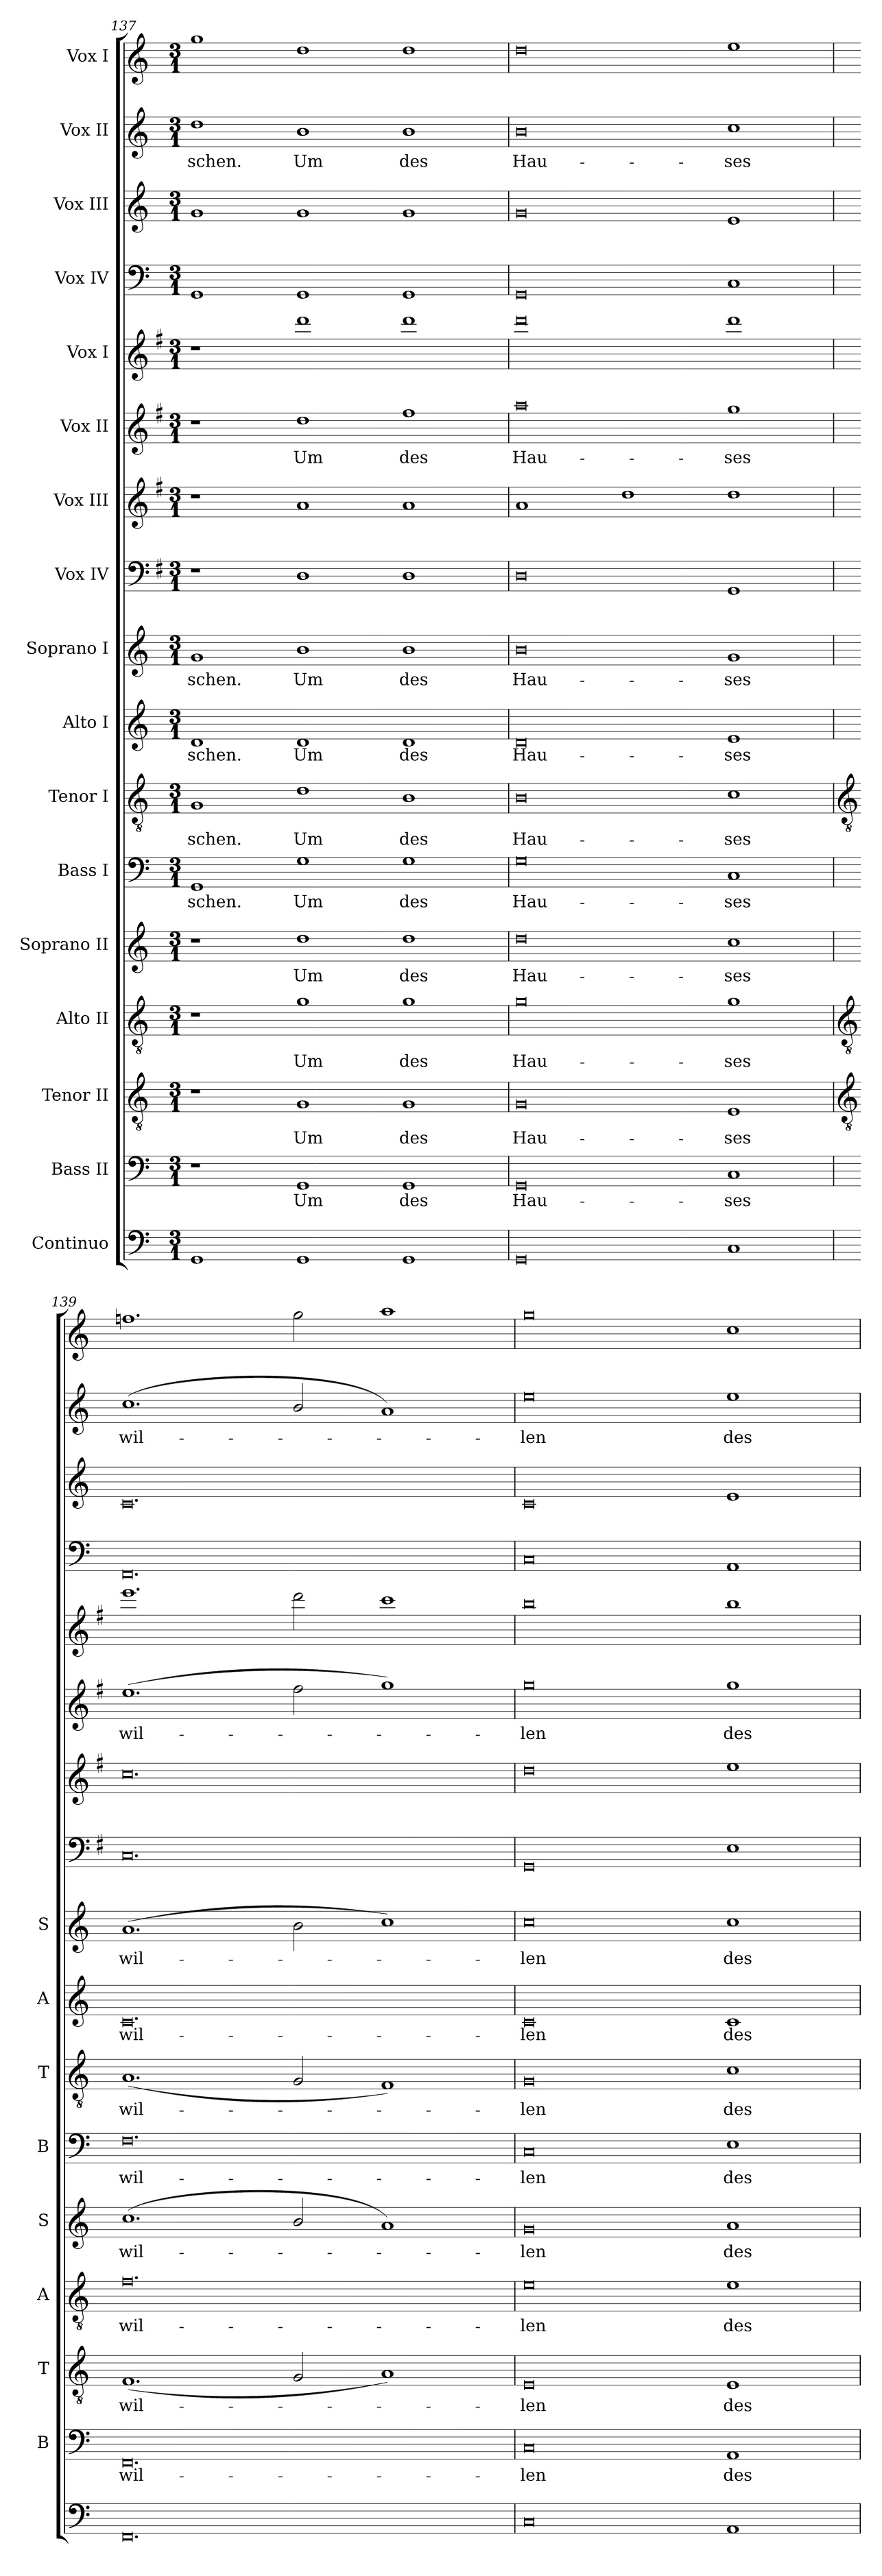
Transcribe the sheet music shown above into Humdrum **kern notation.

**kern	**kern	**text	**kern	**text	**kern	**text	**kern	**text	**kern	**text	**kern	**text	**kern	**text	**kern	**text	**kern	**kern	**kern	**text	**kern	**kern	**kern	**kern	**text	**kern
*part17	*part16	*part16	*part15	*part15	*part14	*part14	*part13	*part13	*part12	*part12	*part11	*part11	*part10	*part10	*part9	*part9	*part8	*part7	*part6	*part6	*part5	*part4	*part3	*part2	*part2	*part1
*staff17	*staff16	*staff16	*staff15	*staff15	*staff14	*staff14	*staff13	*staff13	*staff12	*staff12	*staff11	*staff11	*staff10	*staff10	*staff9	*staff9	*staff8	*staff7	*staff6	*staff6	*staff5	*staff4	*staff3	*staff2	*staff2	*staff1
*I"Continuo	*I"Bass II	*	*I"Tenor II	*	*I"Alto II	*	*I"Soprano II	*	*I"Bass I	*	*I"Tenor I	*	*I"Alto I	*	*I"Soprano I	*	*I"Vox IV	*I"Vox III	*I"Vox II	*	*I"Vox I	*I"Vox IV	*I"Vox III	*I"Vox II	*	*I"Vox I
*	*I'B	*	*I'T	*	*I'A	*	*I'S	*	*I'B	*	*I'T	*	*I'A	*	*I'S	*	*	*	*	*	*	*	*	*	*	*
*clefF4	*clefF4	*	*clefGv2	*	*clefGv2	*	*clefG2	*	*clefF4	*	*clefGv2	*	*clefG2	*	*clefG2	*	*clefF4	*clefG2	*clefG2	*	*clefG2	*clefF4	*clefG2	*clefG2	*	*clefG2
*	*	*	*	*	*	*	*	*	*	*	*	*	*	*	*	*	*ITrd4c7	*ITrd4c7	*ITrd4c7	*	*ITrd4c7	*	*	*	*	*
*k[]	*k[]	*	*k[]	*	*k[]	*	*k[]	*	*k[]	*	*k[]	*	*k[]	*	*k[]	*	*k[]	*k[]	*k[]	*	*k[]	*k[]	*k[]	*k[]	*	*k[]
*C:	*C:	*	*C:	*	*C:	*	*C:	*	*C:	*	*C:	*	*C:	*	*C:	*	*C:	*C:	*C:	*	*C:	*C:	*C:	*C:	*	*C:
*M3/1	*M3/1	*	*M3/1	*	*M3/1	*	*M3/1	*	*M3/1	*	*M3/1	*	*M3/1	*	*M3/1	*	*M3/1	*M3/1	*M3/1	*	*M3/1	*M3/1	*M3/1	*M3/1	*	*M3/1
=137	=137	=137	=137	=137	=137	=137	=137	=137	=137	=137	=137	=137	=137	=137	=137	=137	=137	=137	=137	=137	=137	=137	=137	=137	=137	=137
!	!	!	!	!	!	!	!	!	!	!LO:LY:b	!	!LO:LY:b	!	!LO:LY:b	!	!LO:LY:b	!	!	!	!	!	!	!	!	!LO:LY:b	!
1GG	1r	.	1r	.	1r	.	1r	.	1GG	-schen.	1G	-schen.	1d	-schen.	1g	-schen.	1r	1r	1r	.	1r	1GG	1g	1dd	-schen.	1gg
!	!	!LO:LY:b	!	!LO:LY:b	!	!LO:LY:b	!	!LO:LY:b	!	!LO:LY:b	!	!LO:LY:b	!	!LO:LY:b	!	!LO:LY:b	!	!	!	!LO:LY:b	!	!	!	!	!LO:LY:b	!
1GG	1GG	Um	1G	Um	1g	Um	1dd	Um	1G	Um	1d	Um	1d	Um	1b	Um	1GG	1d	1g	Um	1gg	1GG	1g	1b	Um	1dd
!	!	!LO:LY:b	!	!LO:LY:b	!	!LO:LY:b	!	!LO:LY:b	!	!LO:LY:b	!	!LO:LY:b	!	!LO:LY:b	!	!LO:LY:b	!	!	!	!LO:LY:b	!	!	!	!	!LO:LY:b	!
1GG	1GG	des	1G	des	1g	des	1dd	des	1G	des	1B	des	1d	des	1b	des	1GG	1d	1b	des	1gg	1GG	1g	1b	des	1dd
=138	=138	=138	=138	=138	=138	=138	=138	=138	=138	=138	=138	=138	=138	=138	=138	=138	=138	=138	=138	=138	=138	=138	=138	=138	=138	=138
!	!	!LO:LY:b	!	!LO:LY:b	!	!LO:LY:b	!	!LO:LY:b	!	!LO:LY:b	!	!LO:LY:b	!	!LO:LY:b	!	!LO:LY:b	!	!	!	!LO:LY:b	!	!	!	!	!LO:LY:b	!
0GG	0GG	Hau-	0G	Hau-	0g	Hau-	0dd	Hau-	0G	Hau-	0B	Hau-	0d	Hau-	0b	Hau-	0GG	1d	0dd	Hau-	0gg	0GG	0g	0b	Hau-	0dd
.	.	.	.	.	.	.	.	.	.	.	.	.	.	.	.	.	.	1g	.	.	.	.	.	.	.	.
!	!	!LO:LY:b	!	!LO:LY:b	!	!LO:LY:b	!	!LO:LY:b	!	!LO:LY:b	!	!LO:LY:b	!	!LO:LY:b	!	!LO:LY:b	!	!	!	!LO:LY:b	!	!	!	!	!LO:LY:b	!
1C	1C	-ses	1E	-ses	1g	-ses	1cc	-ses	1C	-ses	1c	-ses	1e	-ses	1g	-ses	1CC	1g	1cc	-ses	1gg	1C	1e	1cc	-ses	1ee
!!LO:LB:g=z
=139	=139	=139	=139	=139	=139	=139	=139	=139	=139	=139	=139	=139	=139	=139	=139	=139	=139	=139	=139	=139	=139	=139	=139	=139	=139	=139
*	*	*	*clefGv2	*	*clefGv2	*	*	*	*	*	*clefGv2	*	*	*	*	*	*	*	*	*	*	*	*	*	*	*
!	!	!LO:LY:b	!	!LO:LY:b	!	!LO:LY:b	!	!LO:LY:b	!	!LO:LY:b	!	!LO:LY:b	!	!LO:LY:b	!	!LO:LY:b	!	!	!	!LO:LY:b	!	!	!	!	!LO:LY:b	!
0.FF	0.FF	wil-	(<1.F	wil-	0.f	wil-	(<1.cc	wil-	0.F	wil-	(<1.A	wil-	0.c	wil-	(>1.a	wil-	0.FF	0.f	(>1.a	wil-	1.aa	0.FF	0.c	(<1.cc	wil-	1.ffn
.	.	.	2G	.	.	.	2b/	.	.	.	2G	.	.	.	2b	.	.	.	2b	.	2gg	.	.	2b/	.	2gg
.	.	.	1A)	.	.	.	1a)	.	.	.	1F)	.	.	.	1cc)	.	.	.	1cc)	.	1ff	.	.	1a)	.	1aa
=140	=140	=140	=140	=140	=140	=140	=140	=140	=140	=140	=140	=140	=140	=140	=140	=140	=140	=140	=140	=140	=140	=140	=140	=140	=140	=140
!	!	!LO:LY:b	!	!LO:LY:b	!	!LO:LY:b	!	!LO:LY:b	!	!LO:LY:b	!	!LO:LY:b	!	!LO:LY:b	!	!LO:LY:b	!	!	!	!LO:LY:b	!	!	!	!	!LO:LY:b	!
0C	0C	-len	0E	len	0e	-len	0g	len	0C	-len	0G	len	0c	-len	0cc	len	0CC	0g	0cc	len	0ee	0C	0c	0ee	len	0gg
!	!	!LO:LY:b	!	!LO:LY:b	!	!LO:LY:b	!	!LO:LY:b	!	!LO:LY:b	!	!LO:LY:b	!	!LO:LY:b	!	!LO:LY:b	!	!	!	!LO:LY:b	!	!	!	!	!LO:LY:b	!
1AA	1AA	des	1E	des	1e	des	1a	des	1E	des	1c	des	1c	des	1cc	des	1AA	1a	1cc	des	1ee	1AA	1e	1ee	des	1cc
=	=	=	=	=	=	=	=	=	=	=	=	=	=	=	=	=	=	=	=	=	=	=	=	=	=	=
*-	*-	*-	*-	*-	*-	*-	*-	*-	*-	*-	*-	*-	*-	*-	*-	*-	*-	*-	*-	*-	*-	*-	*-	*-	*-	*-
